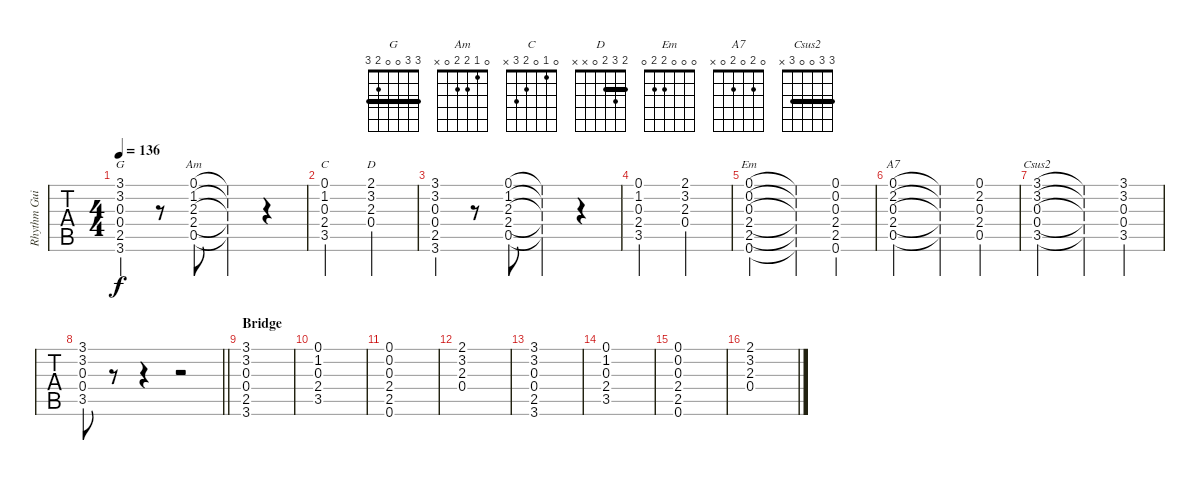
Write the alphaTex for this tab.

\track ("Rhythm Guitar" "Rhythm Gui") {instrument electricguitarclean}
\staff {tabs}
\tuning (E4 B3 G3 D3 A2 E2) {hide}
\chord ("G" 3 3 0 0 2 3) {barre 3}
\chord ("Am" 0 1 2 2 0 x)
\chord ("C" 0 1 0 2 3 x)
\chord ("D" 2 3 2 0 x x) {barre 2}
\chord ("Em" 0 0 0 2 2 0)
\chord ("A7" 0 2 0 2 0 x)
\chord ("Csus2" 3 3 0 0 3 x) {barre 3}
\ts (4 4)
\tempo 136
\clef g2
\ks g
(3.1 3.2 0.3 0.4 2.5 3.6).4{ch "G" dy f} r.8 (0.1 1.2 2.3 2.4 0.5).8{ch "Am"} (0.1{t} 1.2{t} 2.3{t} 2.4{t} 0.5{t}).4 r.4 |
(0.1 1.2 0.3 2.4 3.5).2{ch "C"} (2.1 3.2 2.3 0.4).2{ch "D"} |
(3.1 3.2 0.3 0.4 2.5 3.6).4 r.8 (0.1 1.2 2.3 2.4 0.5).8 (0.1{t} 1.2{t} 2.3{t} 2.4{t} 0.5{t}).4 r.4 |
(0.1 1.2 0.3 2.4 3.5).2 (2.1 3.2 2.3 0.4).2 |
(0.1 0.2 0.3 2.4 2.5 0.6).2{ch "Em"} (0.1{t} 0.2{t} 0.3{t} 2.4{t} 2.5{t} 0.6{t}).4 (0.1 0.2 0.3 2.4 2.5 0.6).4 |
(0.1 2.2 0.3 2.4 0.5).2{ch "A7"} (0.1{t} 2.2{t} 0.3{t} 2.4{t} 0.5{t}).4 (0.1 2.2 0.3 2.4 0.5).4 |
(3.1 3.2 0.3 0.4 3.5).2{ch "Csus2"} (3.1{t} 3.2{t} 0.3{t} 0.4{t} 3.5{t}).4 (3.1 3.2 0.3 0.4 3.5).4 |
\barLineRight lightlight
(3.1 3.2 0.3 0.4 3.5).8 r.8 r.4 r.2 |
\section ("" "Bridge")
(3.1 3.2 0.3 0.4 2.5 3.6).1 |
(0.1 1.2 0.3 2.4 3.5).1 |
(0.1 0.2 0.3 2.4 2.5 0.6).1 |
(2.1 3.2 2.3 0.4).1 |
(3.1 3.2 0.3 0.4 2.5 3.6).1 |
(0.1 1.2 0.3 2.4 3.5).1 |
(0.1 0.2 0.3 2.4 2.5 0.6).1 |
(2.1 3.2 2.3 0.4).1
